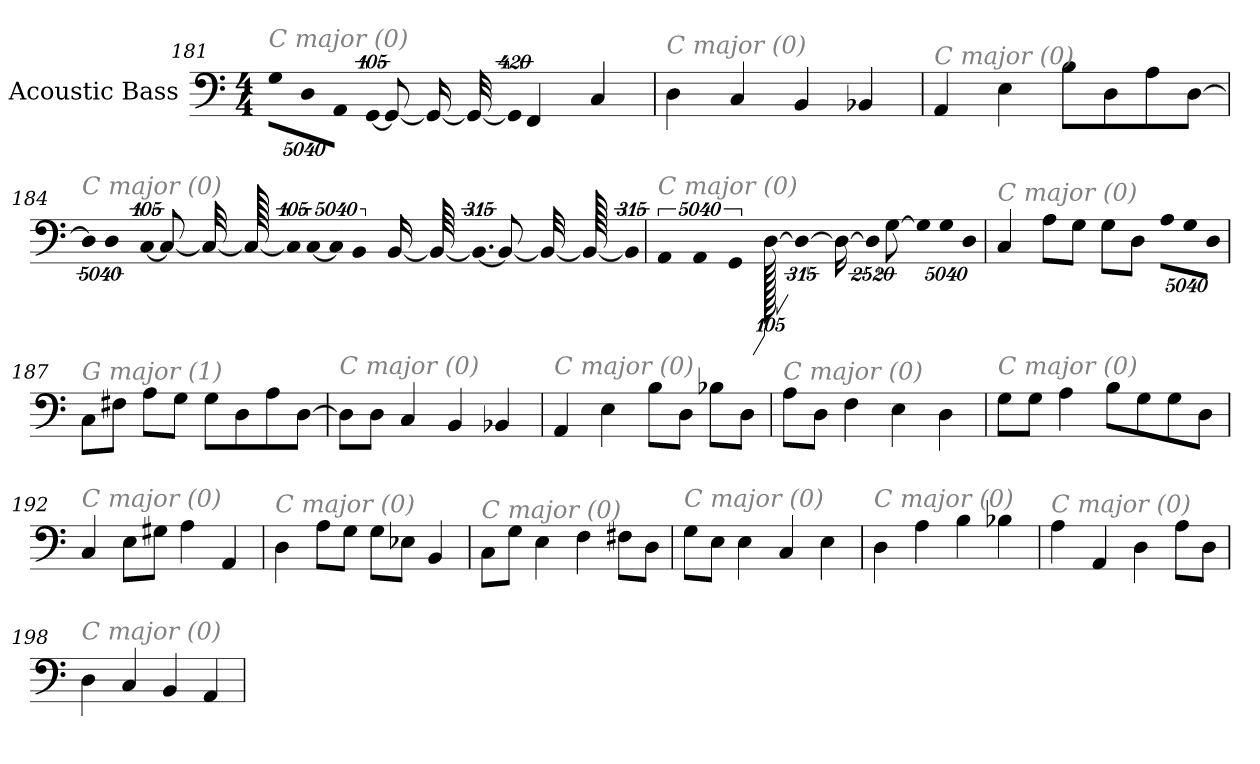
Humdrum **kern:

**kern
*part1
*staff1
*I"Acoustic Bass
*clefF4
*ITrd7c12
*k[]
*C:
*M4/4
=181
!LO:TX:i:color=#808080:t=C major (0)
!LO:N:vis=8
40320%3347GGL
!LO:N:vis=8
40320%3347DD
!LO:N:vis=8
40320%3347AAAJ
!LO:N:vis=1024
[13440%13GGG
8GGG_
16GGG_
32GGG_
!LO:N:vis=1024%31
13440%407GGG]
4FFF
4CC
=182
!LO:TX:i:color=#808080:t=C major (0)
4DD
4CC
4BBB
4BBB-X
=183
!LO:TX:i:color=#808080:t=C major (0)
4AAA
4EE
8BBL
8DD
8AA
[8DDJ
=184
!LO:TX:i:color=#808080:t=C major (0)
!LO:N:vis=8
40320%3347DD]
!LO:N:vis=4
20160%3347DD
!LO:N:vis=1024
[13440%13CC
8CC_
32CC_
128CC_
!LO:N:vis=1024
13440%13CC]
!LO:N:vis=8
[40320%3347CC
!LO:N:vis=8
40320%3347CC]
!LO:N:vis=4
20160%3347BBB
[16BBB
64BBB_
!LO:N:vis=256.
10080%59BBB_
8BBB_
32BBB_
128BBB_
!LO:N:vis=512
40320%79BBB]
=185
!LO:TX:i:color=#808080:t=C major (0)
!LO:N:vis=4
20160%3347AAA
!LO:N:vis=4
20160%3347AAA
!LO:N:vis=4
20160%3347GGG
[6720%13DD
40320DD_
16DDL_
!LO:N:vis=512%31
40320%2441DDL]
[8GGJ
!LO:N:vis=8
40320%3347GGL]
!LO:N:vis=8
40320%3347GG
!LO:N:vis=8
40320%3347DDJ
=186
!LO:TX:i:color=#808080:t=C major (0)
4CC
8AAL
8GGJ
8GGL
8DDJ
!LO:N:vis=8
40320%3347AAL
!LO:N:vis=8
40320%3347GG
!LO:N:vis=8
40320%3347DDJ
=187
!LO:TX:i:color=#808080:t=G major (1)
8CCL
8FF#XJ
8AAL
8GGJ
8GGL
8DD
8AA
[8DDJ
=188
!LO:TX:i:color=#808080:t=C major (0)
8DDL]
8DDJ
4CC
4BBB
4BBB-X
=189
!LO:TX:i:color=#808080:t=C major (0)
4AAA
4EE
8BBL
8DDJ
8BB-XL
8DDJ
=190
!LO:TX:i:color=#808080:t=C major (0)
8AAL
8DDJ
4FF
4EE
4DD
=191
!LO:TX:i:color=#808080:t=C major (0)
8GGL
8GGJ
4AA
8BBL
8GG
8GG
8DDJ
=192
!LO:TX:i:color=#808080:t=C major (0)
4CC
8EEL
8GG#XJ
4AA
4AAA
=193
!LO:TX:i:color=#808080:t=C major (0)
4DD
8AAL
8GGJ
8GGL
8EE-XJ
4BBB
=194
!LO:TX:i:color=#808080:t=C major (0)
8CCL
8GGJ
4EE
4FF
8FF#XL
8DDJ
=195
!LO:TX:i:color=#808080:t=C major (0)
8GGL
8EEJ
4EE
4CC
4EE
=196
!LO:TX:i:color=#808080:t=C major (0)
4DD
4AA
4BB
4BB-X
=197
!LO:TX:i:color=#808080:t=C major (0)
4AA
4AAA
4DD
8AAL
8DDJ
=198
!LO:TX:i:color=#808080:t=C major (0)
4DD
4CC
4BBB
4AAA
=
*-
